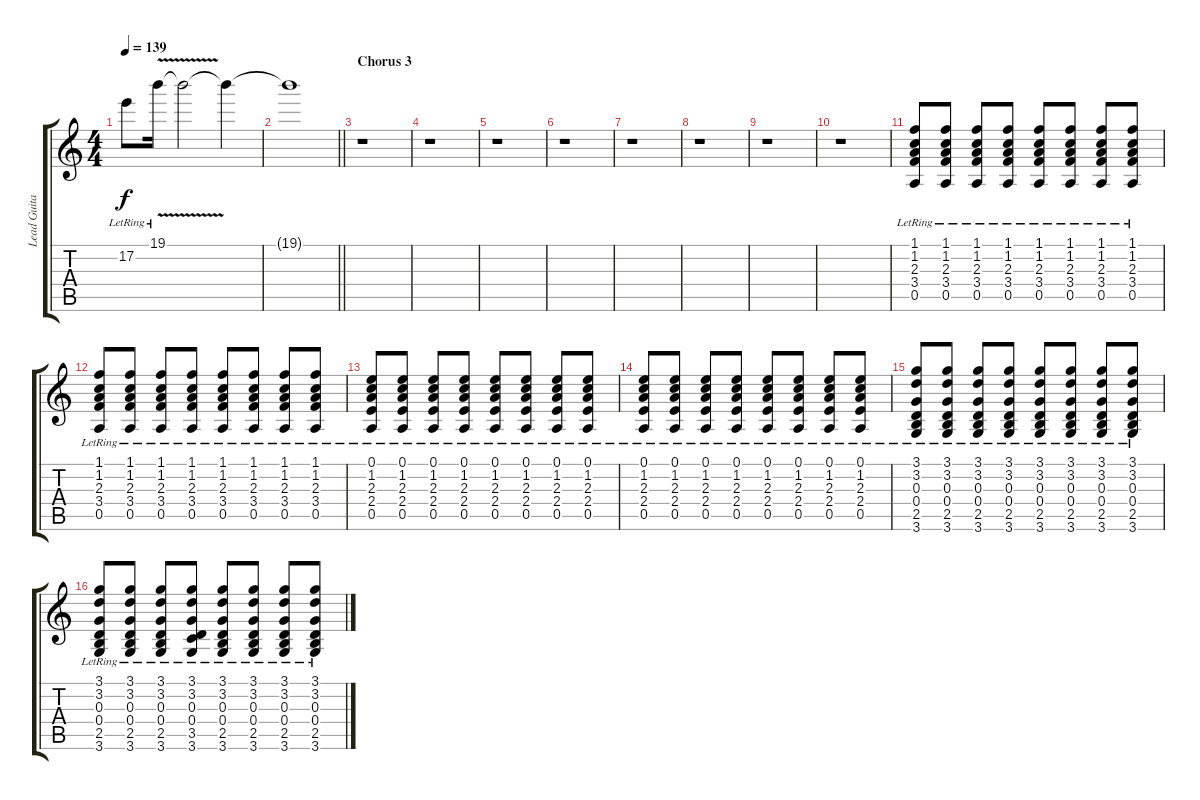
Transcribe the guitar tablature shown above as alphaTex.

\track ("Lead Guitar" "Lead Guita") {instrument electricguitarjazz}
\staff {score tabs}
\tuning (E4 B3 G3 D3 A2 E2) {hide}
\ts (4 4)
\tempo 139
\clef g2
\ks c
17.2{lr}.8{dy f} 19.1{v lr}.16 19.1{t}.2 19.1{t}.4 |
\barLineRight lightlight
19.1{t}.1{volume 7} |
\section ("" "Chorus 3")
r.1 |
r.1 |
r.1 |
r.1 |
r.1 |
r.1 |
r.1 |
r.1 |
(1.1{lr} 1.2{lr} 2.3{lr} 3.4{lr} 0.5{lr}).8{volume 10} (1.1{lr} 1.2{lr} 2.3{lr} 3.4{lr} 0.5{lr}).8 (1.1{lr} 1.2{lr} 2.3{lr} 3.4{lr} 0.5{lr}).8 (1.1{lr} 1.2{lr} 2.3{lr} 3.4{lr} 0.5{lr}).8 (1.1{lr} 1.2{lr} 2.3{lr} 3.4{lr} 0.5{lr}).8 (1.1{lr} 1.2{lr} 2.3{lr} 3.4{lr} 0.5{lr}).8 (1.1{lr} 1.2{lr} 2.3{lr} 3.4{lr} 0.5{lr}).8 (1.1{lr} 1.2{lr} 2.3{lr} 3.4{lr} 0.5{lr}).8 |
(1.1{lr} 1.2{lr} 2.3{lr} 3.4{lr} 0.5{lr}).8 (1.1{lr} 1.2{lr} 2.3{lr} 3.4{lr} 0.5{lr}).8 (1.1{lr} 1.2{lr} 2.3{lr} 3.4{lr} 0.5{lr}).8 (1.1{lr} 1.2{lr} 2.3{lr} 3.4{lr} 0.5{lr}).8 (1.1{lr} 1.2{lr} 2.3{lr} 3.4{lr} 0.5{lr}).8 (1.1{lr} 1.2{lr} 2.3{lr} 3.4{lr} 0.5{lr}).8 (1.1{lr} 1.2{lr} 2.3{lr} 3.4{lr} 0.5{lr}).8 (1.1{lr} 1.2{lr} 2.3{lr} 3.4{lr} 0.5{lr}).8 |
(0.1{lr} 1.2{lr} 2.3{lr} 2.4{lr} 0.5{lr}).8 (0.1{lr} 1.2{lr} 2.3{lr} 2.4{lr} 0.5{lr}).8 (0.1{lr} 1.2{lr} 2.3{lr} 2.4{lr} 0.5{lr}).8 (0.1{lr} 1.2{lr} 2.3{lr} 2.4{lr} 0.5{lr}).8 (0.1{lr} 1.2{lr} 2.3{lr} 2.4{lr} 0.5{lr}).8 (0.1{lr} 1.2{lr} 2.3{lr} 2.4{lr} 0.5{lr}).8 (0.1{lr} 1.2{lr} 2.3{lr} 2.4{lr} 0.5{lr}).8 (0.1{lr} 1.2{lr} 2.3{lr} 2.4{lr} 0.5{lr}).8 |
(0.1{lr} 1.2{lr} 2.3{lr} 2.4{lr} 0.5{lr}).8 (0.1{lr} 1.2{lr} 2.3{lr} 2.4{lr} 0.5{lr}).8 (0.1{lr} 1.2{lr} 2.3{lr} 2.4{lr} 0.5{lr}).8 (0.1{lr} 1.2{lr} 2.3{lr} 2.4{lr} 0.5{lr}).8 (0.1{lr} 1.2{lr} 2.3{lr} 2.4{lr} 0.5{lr}).8 (0.1{lr} 1.2{lr} 2.3{lr} 2.4{lr} 0.5{lr}).8 (0.1{lr} 1.2{lr} 2.3{lr} 2.4{lr} 0.5{lr}).8 (0.1{lr} 1.2{lr} 2.3{lr} 2.4{lr} 0.5{lr}).8 |
(3.1{lr} 3.2{lr} 0.3{lr} 0.4{lr} 2.5{lr} 3.6{lr}).8{volume 12} (3.1{lr} 3.2{lr} 0.3{lr} 0.4{lr} 2.5{lr} 3.6{lr}).8 (3.1{lr} 3.2{lr} 0.3{lr} 0.4{lr} 2.5{lr} 3.6{lr}).8 (3.1{lr} 3.2{lr} 0.3{lr} 0.4{lr} 2.5{lr} 3.6{lr}).8 (3.1{lr} 3.2{lr} 0.3{lr} 0.4{lr} 2.5{lr} 3.6{lr}).8 (3.1{lr} 3.2{lr} 0.3{lr} 0.4{lr} 2.5{lr} 3.6{lr}).8 (3.1{lr} 3.2{lr} 0.3{lr} 0.4{lr} 2.5{lr} 3.6{lr}).8 (3.1{lr} 3.2{lr} 0.3{lr} 0.4{lr} 2.5{lr} 3.6{lr}).8 |
(3.1{lr} 3.2{lr} 0.3{lr} 0.4{lr} 2.5{lr} 3.6{lr}).8 (3.1{lr} 3.2{lr} 0.3{lr} 0.4{lr} 2.5{lr} 3.6{lr}).8 (3.1{lr} 3.2{lr} 0.3{lr} 0.4{lr} 2.5{lr} 3.6{lr}).8 (3.1{lr} 3.2{lr} 0.3{lr} 0.4{lr} 3.5{lr} 3.6{lr}).8 (3.1{lr} 3.2{lr} 0.3{lr} 0.4{lr} 2.5{lr} 3.6{lr}).8 (3.1{lr} 3.2{lr} 0.3{lr} 0.4{lr} 2.5{lr} 3.6{lr}).8 (3.1{lr} 3.2{lr} 0.3{lr} 0.4{lr} 2.5{lr} 3.6{lr}).8 (3.1{lr} 3.2{lr} 0.3{lr} 0.4{lr} 2.5{lr} 3.6{lr}).8
